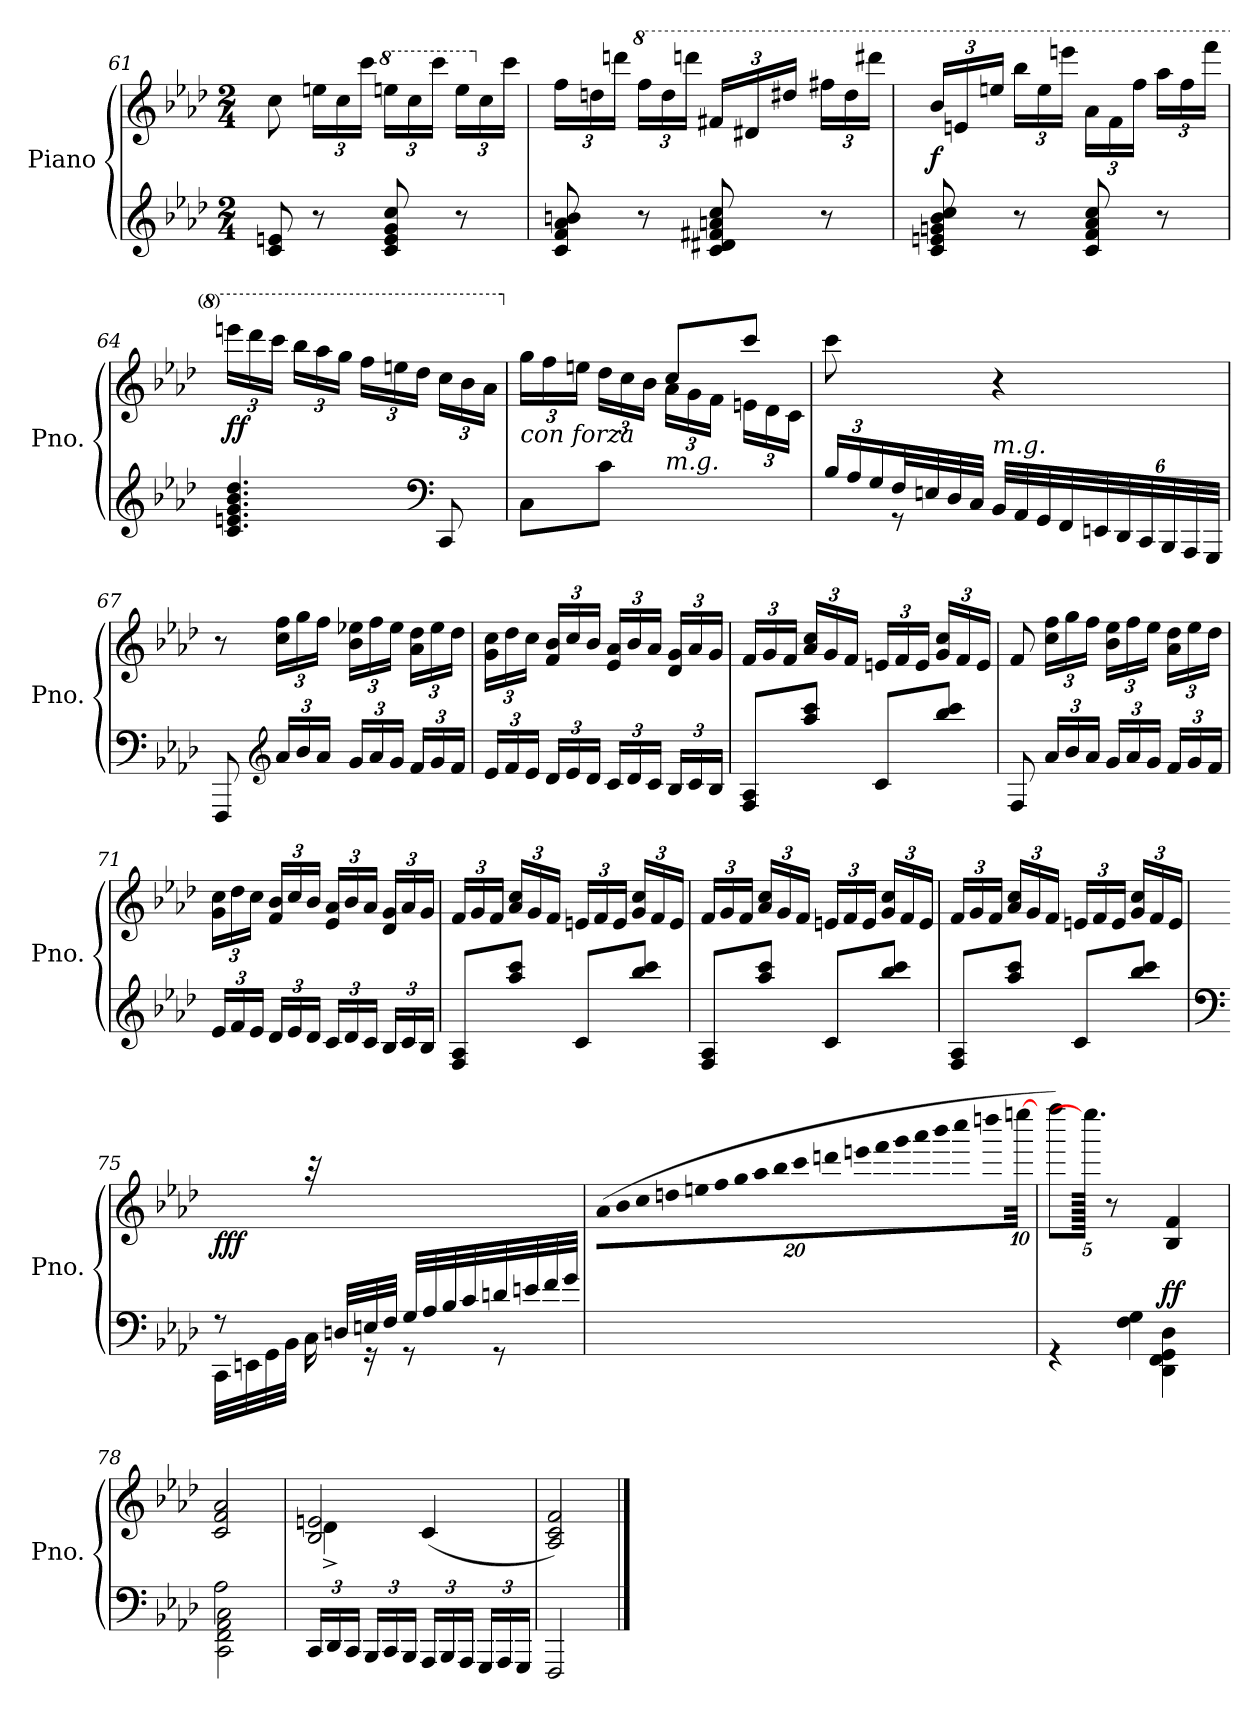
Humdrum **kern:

**kern	**kern	**dynam
*part1	*part1	*part1
*staff2	*staff1	*staff1/2
*I"Piano	*	*
*I'Pno.	*	*
*clefG2	*clefG2	*
*k[b-e-a-d-]	*k[b-e-a-d-]	*
*M2/4	*M2/4	*
=61	=61	=61
8c/ 8en/	8cc\	.
8r	24een\LL	.
.	24cc\	.
.	24ccc\JJ	.
*	*8va	*
8c/ 8e/ 8g/ 8cc/	24eeeni\LL	.
.	24ccc\	.
.	24cccc\JJ	.
8r	24eee\LL	.
*	*X8va	*
.	24cc\	.
.	24ccc\JJ	.
=62	=62	=62
8c/ 8f/ 8a-/ 8bn/	24ff\LL	.
.	24ddn\	.
.	24dddn\JJ	.
*	*8va	*
8r	24fff\LL	.
.	24ddd\	.
.	24ddddn\JJ	.
8c/ 8d#X/ 8f#X/ 8an/ 8cc/	24ff#X/LL	.
.	24dd#X/	.
.	24ddd#X/JJ	.
8r	24fff#X\LL	.
.	24ddd#\	.
.	24dddd#X\JJ	.
=63	=63	=63
!	!	!LO:DY:b
8c/ 8en/ 8gn/ 8b-/ 8cc/	24bb-/LL	f
.	24een/	.
.	24eeen/JJ	.
8r	24bbb-\LL	.
.	24eee\	.
.	24eeeen\JJ	.
8c/ 8f/ 8a-/ 8cc/	24aa-\LL	.
.	24ff\	.
.	24fff\JJ	.
8r	24aaa-\LL	.
.	24fff\	.
.	24ffff\JJ	.
=64	=64	=64
!	!	!LO:DY:b
4.c/ 4.en/ 4.g/ 4.b-/ 4.dd-/	24eeeen\LL	ff
.	24dddd-\	.
.	24cccc\JJ	.
.	24bbb-\LL	.
.	24aaa-\	.
.	24ggg\JJ	.
.	24fff\LL	.
.	24eeen\	.
.	24ddd-\JJ	.
*clefF4	*	*
8CC/	24ccc\LL	.
.	24bb-\	.
.	24aa-\JJ	.
=65	=65	=65
*	*X8va	*
*	*^	*
!	!LO:TX:b:i:t=con forza	!	!
8C\L	24gg\LL	4ryy	.
.	24ff\	.	.
.	24een\JJ	.	.
8c\J	24dd-\LL	.	.
.	24cc\	.	.
.	24b-\JJ	.	.
!LO:TX:a:i:t=m.g.	!	!	!
4ryy	24a-\LL	8cc/L	.
.	24g\	.	.
.	24f\JJ	.	.
.	24en\LL	8ccc/J	.
.	24d-\	.	.
.	24c\JJ	.	.
=66	=66	=66	=66
*Xbrackettup	*	*	*
*^	*	*	*
*	*	*8va	*	*
24B-/LL	8ryy	4ryy	8cccc\	.
24A-/	.	.	.	.
24G/	.	.	.	.
*	*	*X8va	*	*
32F/L	8rGG	.	4.ryy	.
32En/	.	.	.	.
32D-/	.	.	.	.
32C/JJJ	.	.	.	.
!LO:TX:a:i:t=m.g.	!	!	!	!
4ryy	32BB-/LLL	4r	.	.
.	32AA-/	.	.	.
.	32GG/	.	.	.
.	32FF/	.	.	.
.	48EEn/	.	.	.
.	48DD-/	.	.	.
.	48CC/	.	.	.
.	48BBB-/	.	.	.
.	48AAA-/	.	.	.
.	48GGG/JJJ	.	.	.
*v	*v	*	*	*
*	*v	*v	*
=67	=67	=67
8FFF/	8r	.
*clefG2	*	*
*brackettup	*	*
24a-/LL	24cc\ 24ff\LL	.
24b-/	24gg\	.
24a-/JJ	24ff\JJ	.
24g/LL	24b-\ 24ee-X\LL	.
24a-/	24ff\	.
24g/JJ	24ee-\JJ	.
24f/LL	24a-\ 24dd-\LL	.
24g/	24ee-\	.
24f/JJ	24dd-\JJ	.
=68	=68	=68
24e-/LL	24g\ 24cc\LL	.
24f/	24dd-\	.
24e-/JJ	24cc\JJ	.
24d-/LL	24f/ 24b-/LL	.
24e-/	24cc/	.
24d-/JJ	24b-/JJ	.
24c/LL	24e-/ 24a-/LL	.
24d-/	24b-/	.
24c/JJ	24a-/JJ	.
24B-/LL	24d-/ 24g/LL	.
24c/	24a-/	.
24B-/JJ	24g/JJ	.
=69	=69	=69
8F/ 8A-/L	24f/LL	.
.	24g/	.
.	24f/JJ	.
8aa-/ 8ccc/J	24a-/ 24cc/LL	.
.	24g/	.
.	24f/JJ	.
8c/L	24en/LL	.
.	24f/	.
.	24e/JJ	.
8bb-/ 8ccc/J	24g/ 24cc/LL	.
.	24f/	.
.	24e/JJ	.
=70	=70	=70
8F/	8f/	.
24a-/LL	24cc\ 24ff\LL	.
24b-/	24gg\	.
24a-/JJ	24ff\JJ	.
24g/LL	24b-\ 24ee-\LL	.
24a-/	24ff\	.
24g/JJ	24ee-\JJ	.
24f/LL	24a-\ 24dd-\LL	.
24g/	24ee-\	.
24f/JJ	24dd-\JJ	.
=71	=71	=71
24e-/LL	24g\ 24cc\LL	.
24f/	24dd-\	.
24e-/JJ	24cc\JJ	.
24d-/LL	24f/ 24b-/LL	.
24e-/	24cc/	.
24d-/JJ	24b-/JJ	.
24c/LL	24e-/ 24a-/LL	.
24d-/	24b-/	.
24c/JJ	24a-/JJ	.
24B-/LL	24d-/ 24g/LL	.
24c/	24a-/	.
24B-/JJ	24g/JJ	.
=72	=72	=72
8F/ 8A-/L	24f/LL	.
.	24g/	.
.	24f/JJ	.
8aa-/ 8ccc/J	24a-/ 24cc/LL	.
.	24g/	.
.	24f/JJ	.
8c/L	24en/LL	.
.	24f/	.
.	24e/JJ	.
8bb-/ 8ccc/J	24g/ 24cc/LL	.
.	24f/	.
.	24e/JJ	.
=73	=73	=73
8F/ 8A-/L	24f/LL	.
.	24g/	.
.	24f/JJ	.
8aa-/ 8ccc/J	24a-/ 24cc/LL	.
.	24g/	.
.	24f/JJ	.
8c/L	24en/LL	.
.	24f/	.
.	24e/JJ	.
8bb-/ 8ccc/J	24g/ 24cc/LL	.
.	24f/	.
.	24e/JJ	.
=74	=74	=74
8F/ 8A-/L	24f/LL	.
.	24g/	.
.	24f/JJ	.
8aa-/ 8ccc/J	24a-/ 24cc/LL	.
.	24g/	.
.	24f/JJ	.
8c/L	24en/LL	.
.	24f/	.
.	24e/JJ	.
8bb-/ 8ccc/J	24g/ 24cc/LL	.
.	24f/	.
.	24e/JJ	.
=75	=75	=75
*clefF4	*	*
*^	*	*
!	!	!	!LO:DY:b
32CC\LLL	8rF	8ryy	fff
32EEn\	.	.	.
32GG\	.	.	.
32BB-\JJJ	.	.	.
32ryy	16C\	32raa	.
32Dn/LLL	.	4ryy	.
32En/	16rGG	.	.
32F/JJJ	.	.	.
32G/LLL	8rGG	.	.
32A-/	.	.	.
32B-/	.	.	.
32c/	.	.	.
32dn/	8rGG	.	.
32en/	.	16.ryy	.
32f/	.	.	.
32g/JJJ	.	.	.
*v	*v	*	*
=76	=76	=76
*	*Xbrackettup	*
!	!LO:N:vis=32	!
320.ryy	(<640%17a-\LLL	.
640%317ryy	.	.
!	!LO:N:vis=32	!
.	640%17b-\	.
!	!LO:N:vis=32	!
.	640%17cc\	.
!	!LO:N:vis=32	!
.	640%17ddn\	.
!	!LO:N:vis=32	!
.	640%17een\	.
!	!LO:N:vis=32	!
.	640%17ff\	.
!	!LO:N:vis=32	!
.	640%17gg\	.
!	!LO:N:vis=32	!
.	640%17aa-\	.
!	!LO:N:vis=32	!
.	640%17bb-\	.
!	!LO:N:vis=32	!
.	640%17ccc\	.
!	!LO:N:vis=32	!
.	640%17dddn\	.
!	!LO:N:vis=32	!
.	640%17eeen\	.
!	!LO:N:vis=32	!
.	640%17fff\	.
!	!LO:N:vis=32	!
.	640%17ggg\	.
!	!LO:N:vis=32	!
.	640%17aaa-\	.
!	!LO:N:vis=32	!
.	640%17bbb-\	.
!	!LO:N:vis=32	!
.	640%17cccc\	.
!	!LO:N:vis=32	!
.	640%17ddddn\	.
.	[320%7eeeen\JJJ	.
=77	=77	=77
*^	*	*
320.ryy	4r	8ffff\)	.
640%157ryy	.	.	.
.	.	320.eeee\JJJ]	.
.	.	8r	.
!	!	!	!LO:DY:a=2
4F\ 4G\	4DD-\ 4FF\ 4GG\ 4D-\	.	ff
.	.	4B-/ 4f/	.
320.ryy	320.ryy	.	.
=78	=78	=78	=78
2A-\	2CC\ 2FF\ 2AA-\ 2C\	2c/ 2f/ 2a-/	.
*v	*v	*	*
=79	=79	=79
*	*^	*
24CC/LL	2B-/ 2en/	4d-^\	.
24DD-/	.	.	.
24CC/JJ	.	.	.
24BBB-/LL	.	.	.
24CC/	.	.	.
24BBB-/JJ	.	.	.
24AAA-/LL	.	(<4c/	.
24BBB-/	.	.	.
24AAA-/JJ	.	.	.
24GGG/LL	.	.	.
24AAA-/	.	.	.
24GGG/JJ	.	.	.
*	*v	*v	*
=80	=80	=80
2FFF/	2A-/ 2c/ 2f/)	.
==	==	==
*-	*-	*-
